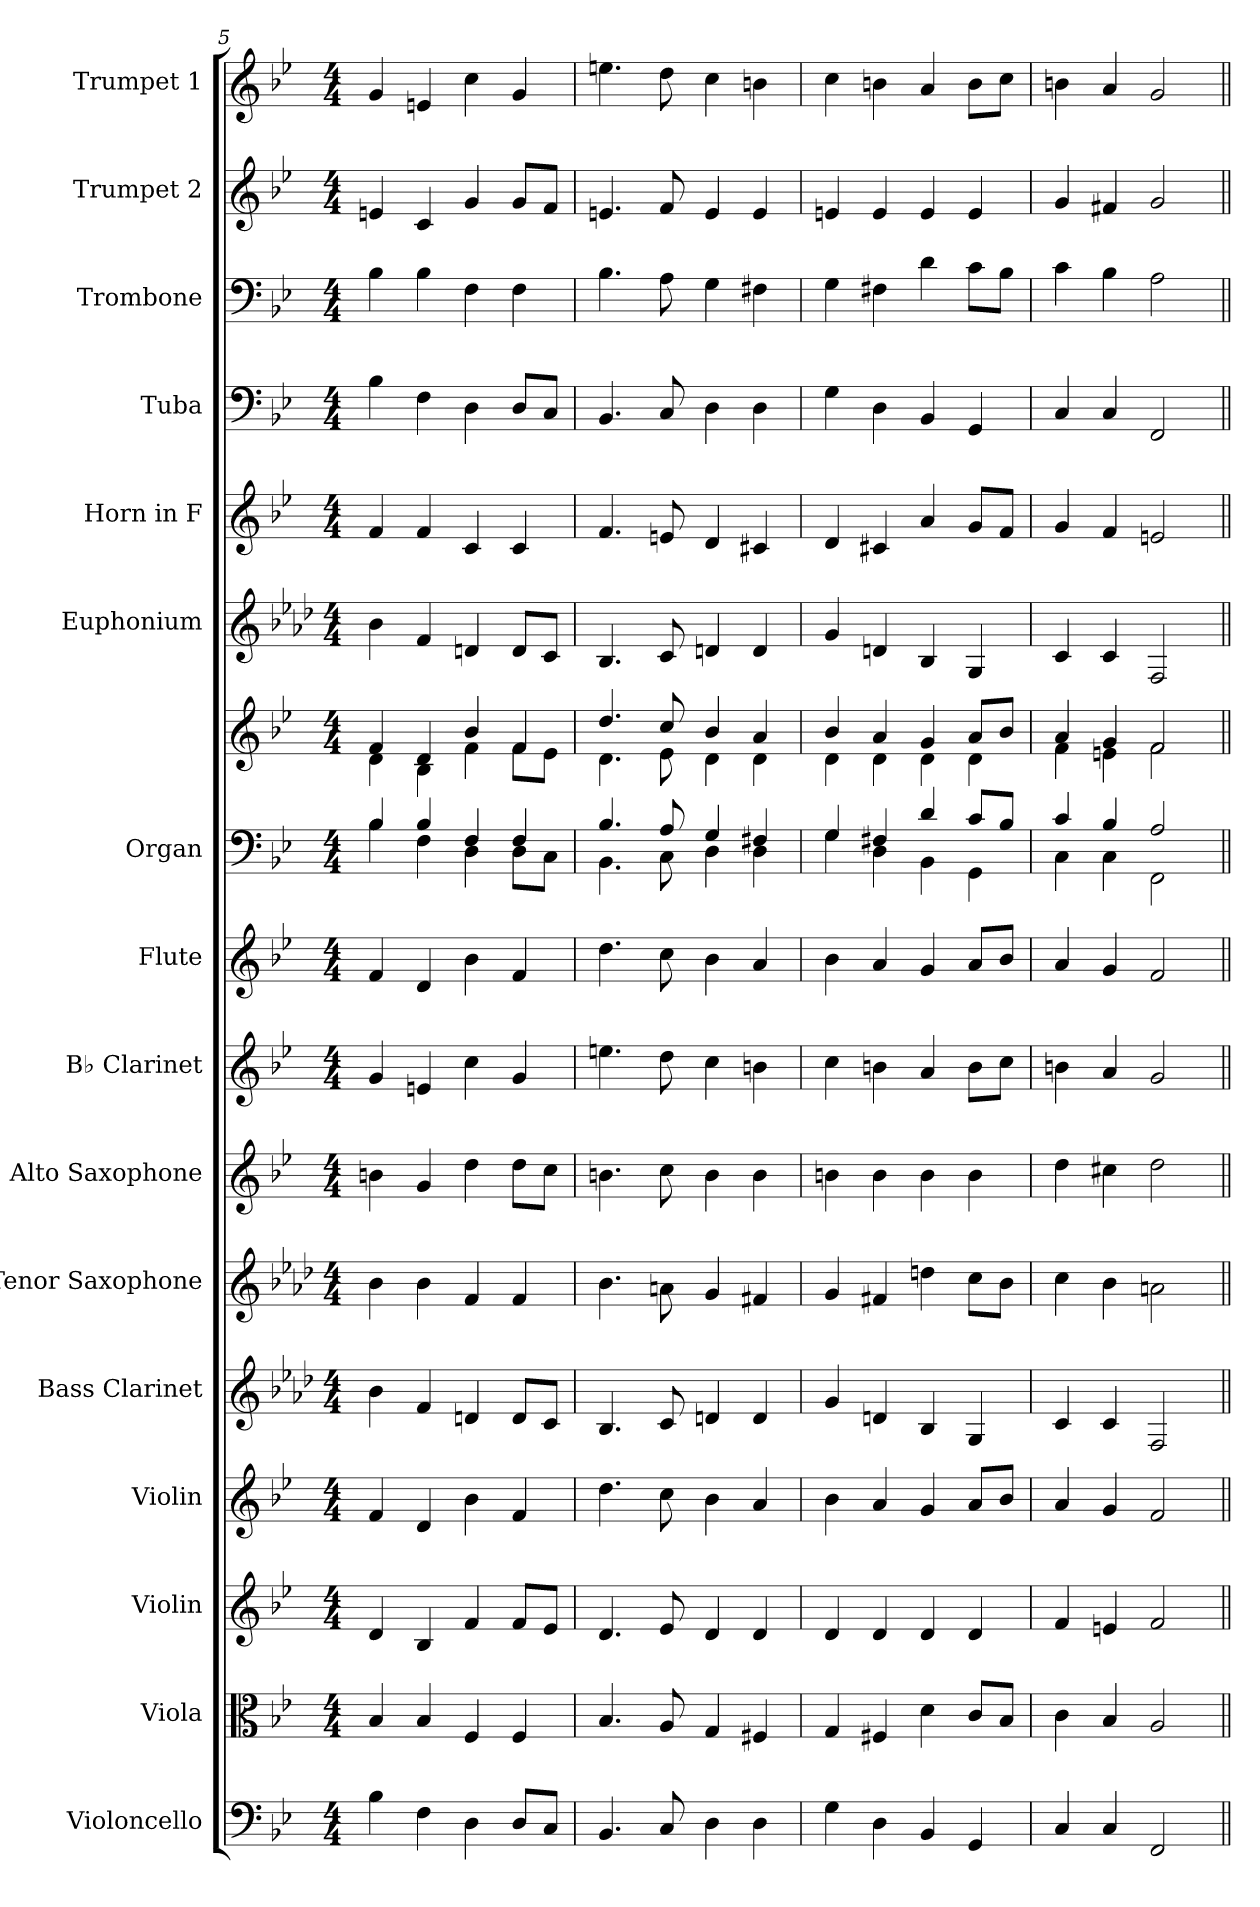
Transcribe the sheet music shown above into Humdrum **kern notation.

**kern	**kern	**kern	**kern	**kern	**kern	**kern	**kern	**kern	**kern	**kern	**kern	**kern	**kern	**kern	**kern	**kern
*part16	*part15	*part14	*part13	*part12	*part11	*part10	*part9	*part8	*part7	*part7	*part6	*part5	*part4	*part3	*part2	*part1
*staff17	*staff16	*staff15	*staff14	*staff13	*staff12	*staff11	*staff10	*staff9	*staff8	*staff7	*staff6	*staff5	*staff4	*staff3	*staff2	*staff1
*I"Violoncello	*I"Viola	*I"Violin	*I"Violin	*I"Bass Clarinet	*I"Tenor Saxophone	*I"Alto Saxophone	*I"B♭ Clarinet	*I"Flute	*I"Organ	*	*I"Euphonium	*I"Horn in F	*I"Tuba	*I"Trombone	*I"Trumpet 2	*I"Trumpet 1
*I'Vc.	*I'Vla.	*I'Vln.	*I'Vln.	*I'B. Cl.	*I'T. Sax.	*I'A. Sax.	*I'B♭ Cl.	*I'Fl.	*I'Org.	*	*I'Euph.	*	*I'Tba.	*I'Tbn.	*I'Tpt 2	*I'tpt 1
*clefF4	*clefC3	*clefG2	*clefG2	*clefG2	*clefG2	*clefG2	*clefG2	*clefG2	*clefF4	*clefG2	*clefG2	*clefG2	*clefF4	*clefF4	*clefG2	*clefG2
*	*	*	*	*ITrd8c14	*ITrd8c14	*ITrd5c9	*ITrd1c2	*	*	*	*ITrd8c14	*ITrd4c7	*	*	*ITrd1c2	*ITrd1c2
*k[b-e-]	*k[b-e-]	*k[b-e-]	*k[b-e-]	*k[b-e-a-d-]	*k[b-e-a-d-]	*k[b-e-a-d-g-]	*k[b-e-a-d-]	*k[b-e-]	*k[b-e-]	*k[b-e-]	*k[b-e-a-d-]	*k[b-e-a-]	*k[b-e-]	*k[b-e-]	*k[b-e-a-d-]	*k[b-e-a-d-]
*M4/4	*M4/4	*M4/4	*M4/4	*M4/4	*M4/4	*M4/4	*M4/4	*M4/4	*M4/4	*M4/4	*M4/4	*M4/4	*M4/4	*M4/4	*M4/4	*M4/4
=5	=5	=5	=5	=5	=5	=5	=5	=5	=5	=5	=5	=5	=5	=5	=5	=5
*	*	*	*	*	*	*	*	*	*^	*^	*	*	*	*	*	*
4B-\	4B-/	4d/	4f/	4B-\	4B-\	4dn\	4f/	4f/	4B-/	4B-\	4f/	4d\	4B-\	4B-/	4B-\	4B-\	4dn/	4f/
4F\	4B-/	4B-/	4d/	4F/	4B-\	4B-/	4dn/	4d/	4B-/	4F\	4d/	4B-\	4F/	4B-/	4F\	4B-\	4B-/	4dn/
4D\	4F/	4f/	4b-\	4Dn/	4F/	4f\	4b-\	4b-\	4F/	4D\	4b-/	4f\	4Dn/	4F/	4D\	4F\	4f/	4b-\
8D/L	4F/	8f/L	4f/	8D/L	4F/	8f\L	4f/	4f/	4F/	8D\L	4f/	8f\L	8D/L	4F/	8D/L	4F\	8f/L	4f/
8C/J	.	8e-/J	.	8C/J	.	8e-\J	.	.	.	8C\J	.	8e-\J	8C/J	.	8C/J	.	8e-/J	.
=6	=6	=6	=6	=6	=6	=6	=6	=6	=6	=6	=6	=6	=6	=6	=6	=6	=6	=6
4.BB-/	4.B-/	4.d/	4.dd\	4.BB-/	4.B-\	4.dn\	4.ddn\	4.dd\	4.B-/	4.BB-\	4.dd/	4.d\	4.BB-/	4.B-/	4.BB-/	4.B-\	4.dn/	4.ddn\
8C/	8A/	8e-/	8cc\	8C/	8An\	8e-\	8cc\	8cc\	8A/	8C\	8cc/	8e-\	8C/	8An/	8C/	8A\	8e-/	8cc\
4D\	4G/	4d/	4b-\	4Dn/	4G/	4d\	4b-\	4b-\	4G/	4D\	4b-/	4d\	4Dn/	4G/	4D\	4G\	4d/	4b-\
4D\	4F#X/	4d/	4a/	4D/	4F#X/	4d\	4an\	4a/	4F#X/	4D\	4a/	4d\	4D/	4F#X/	4D\	4F#X\	4d/	4an\
=7	=7	=7	=7	=7	=7	=7	=7	=7	=7	=7	=7	=7	=7	=7	=7	=7	=7	=7
4G\	4G/	4d/	4b-\	4G/	4G/	4dn\	4b-\	4b-\	4G/	4G\	4b-/	4d\	4G/	4G/	4G\	4G\	4dn/	4b-\
4D\	4F#X/	4d/	4a/	4Dn/	4F#X/	4d\	4an\	4a/	4F#X/	4D\	4a/	4d\	4Dn/	4F#X/	4D\	4F#X\	4d/	4an\
4BB-/	4d\	4d/	4g/	4BB-/	4dn\	4d\	4g/	4g/	4d/	4BB-\	4g/	4d\	4BB-/	4d/	4BB-/	4d\	4d/	4g/
4GG/	8c/L	4d/	8a/L	4GG/	8c\L	4d\	8a\L	8a/L	8c/L	4GG\	8a/L	4d\	4GG/	8c/L	4GG/	8c\L	4d/	8a\L
.	8B-/J	.	8b-/J	.	8B-\J	.	8b-\J	8b-/J	8B-/J	.	8b-/J	.	.	8B-/J	.	8B-\J	.	8b-\J
=8	=8	=8	=8	=8	=8	=8	=8	=8	=8	=8	=8	=8	=8	=8	=8	=8	=8	=8
4C/	4c\	4f/	4a/	4C/	4c\	4f\	4an\	4a/	4c/	4C\	4a/	4f\	4C/	4c/	4C/	4c\	4f/	4an\
4C/	4B-/	4en/	4g/	4C/	4B-\	4en\	4g/	4g/	4B-/	4C\	4g/	4en\	4C/	4B-/	4C/	4B-\	4en/	4g/
2FF/	2A/	2f/	2f/	2FF/	2An\	2f\	2f/	2f/	2A/	2FF\	2f/	2f\	2FF/	2An/	2FF/	2A\	2f/	2f/
*	*	*	*	*	*	*	*	*	*v	*v	*	*	*	*	*	*	*	*
*	*	*	*	*	*	*	*	*	*	*v	*v	*	*	*	*	*	*
=||	=||	=||	=||	=||	=||	=||	=||	=||	=||	=||	=||	=||	=||	=||	=||	=||
*-	*-	*-	*-	*-	*-	*-	*-	*-	*-	*-	*-	*-	*-	*-	*-	*-
